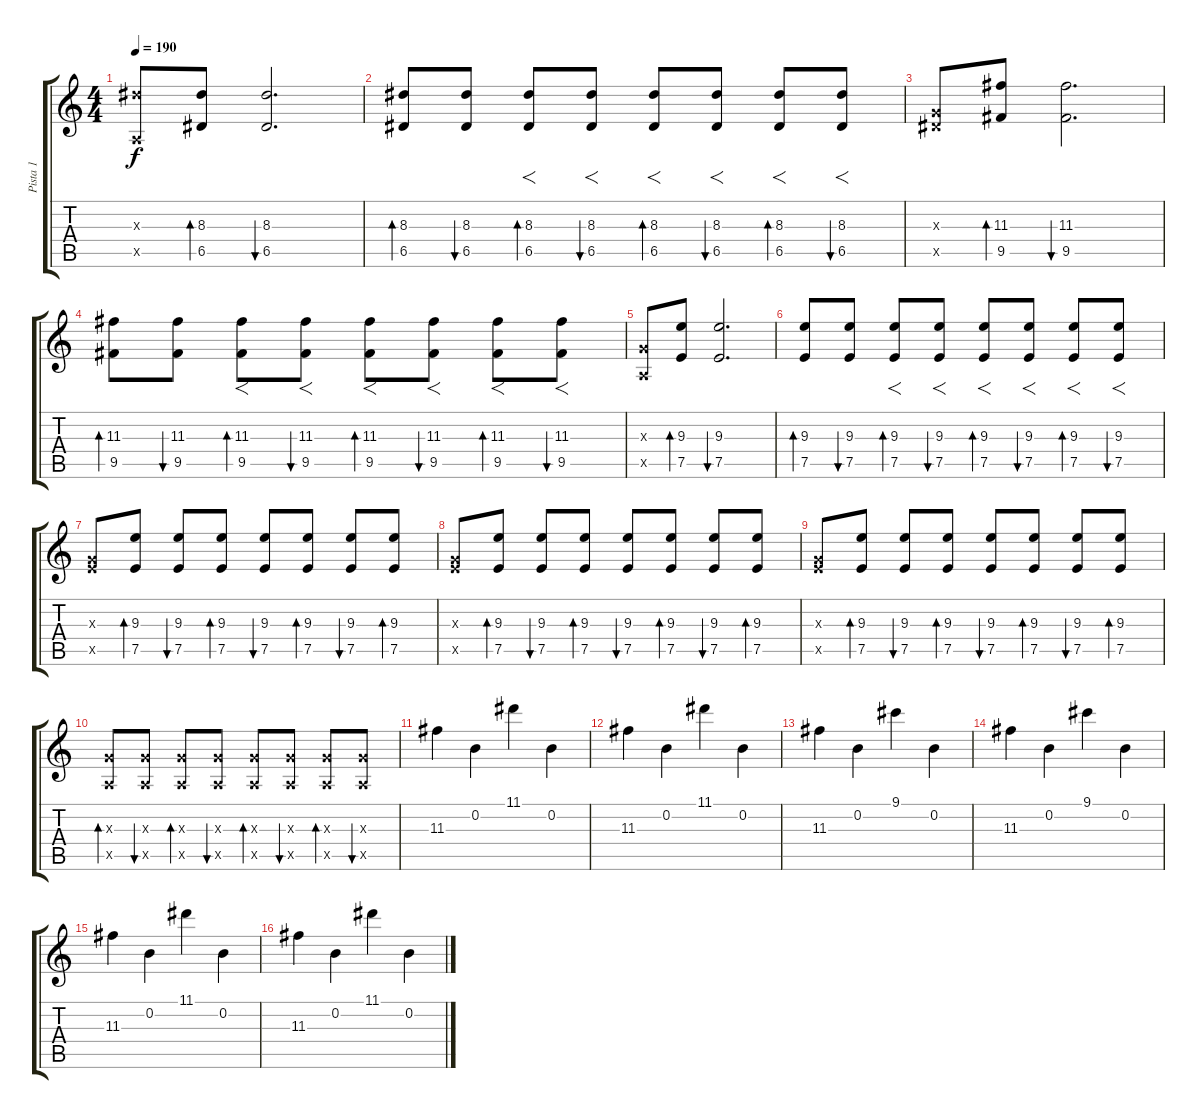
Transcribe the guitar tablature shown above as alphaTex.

\track ("Pista 1" "Pista 1") {instrument acousticguitarsteel}
\staff {score tabs}
\tuning (E4 B3 G3 D3 A2 E2) {hide}
\ts (4 4)
\tempo 190
\clef g2
\ks c
(8.3{x} 0.5{x}).8{dy f} (8.3 6.5).8{bd 120} (8.3 6.5).2{d bu 120} |
(8.3 6.5).8{bd 120} (8.3 6.5).8{bu 120} (8.3 6.5).8{f bd 120} (8.3 6.5).8{f bu 120} (8.3 6.5).8{f bd 120} (8.3 6.5).8{f bu 120} (8.3 6.5).8{f bd 120} (8.3 6.5).8{f bu 120} |
(0.3{x} 6.5{x}).8 (11.3 9.5).8{bd 120} (11.3 9.5).2{d bu 120} |
(11.3 9.5).8{bd 120} (11.3 9.5).8{bu 120} (11.3 9.5).8{f bd 120} (11.3 9.5).8{f bu 120} (11.3 9.5).8{f bd 120} (11.3 9.5).8{f bu 120} (11.3 9.5).8{f bd 120} (11.3 9.5).8{f bu 120} |
(0.3{x} 0.5{x}).8 (9.3 7.5).8{bd 120} (9.3 7.5).2{d bu 120} |
(9.3 7.5).8{bd 120} (9.3 7.5).8{bu 120} (9.3 7.5).8{f bd 120} (9.3 7.5).8{f bu 120} (9.3 7.5).8{f bd 120} (9.3 7.5).8{f bu 120} (9.3 7.5).8{f bd 120} (9.3 7.5).8{f bu 120} |
(0.3{x} 7.5{x}).8 (9.3 7.5).8{bd 120} (9.3 7.5).8{bu 120} (9.3 7.5).8{bd 120} (9.3 7.5).8{bu 120} (9.3 7.5).8{bd 120} (9.3 7.5).8{bu 120} (9.3 7.5).8{bd 120} |
(0.3{x} 7.5{x}).8 (9.3 7.5).8{bd 120} (9.3 7.5).8{bu 120} (9.3 7.5).8{bd 120} (9.3 7.5).8{bu 120} (9.3 7.5).8{bd 120} (9.3 7.5).8{bu 120} (9.3 7.5).8{bd 120} |
(0.3{x} 7.5{x}).8 (9.3 7.5).8{bd 120} (9.3 7.5).8{bu 120} (9.3 7.5).8{bd 120} (9.3 7.5).8{bu 120} (9.3 7.5).8{bd 120} (9.3 7.5).8{bu 120} (9.3 7.5).8{bd 120} |
(0.3{x} 0.5{x}).8{bd 120} (0.3{x} 0.5{x}).8{bu 120} (0.3{x} 0.5{x}).8{bd 120} (0.3{x} 0.5{x}).8{bu 120} (0.3{x} 0.5{x}).8{bd 120} (0.3{x} 0.5{x}).8{bu 120} (0.3{x} 0.5{x}).8{bd 120} (0.3{x} 0.5{x}).8{bu 120} |
11.3.4 0.2.4 11.1.4 0.2.4 |
11.3.4 0.2.4 11.1.4 0.2.4 |
11.3.4 0.2.4 9.1.4 0.2.4 |
11.3.4 0.2.4 9.1.4 0.2.4 |
11.3.4 0.2.4 11.1.4 0.2.4 |
11.3.4 0.2.4 11.1.4 0.2.4
